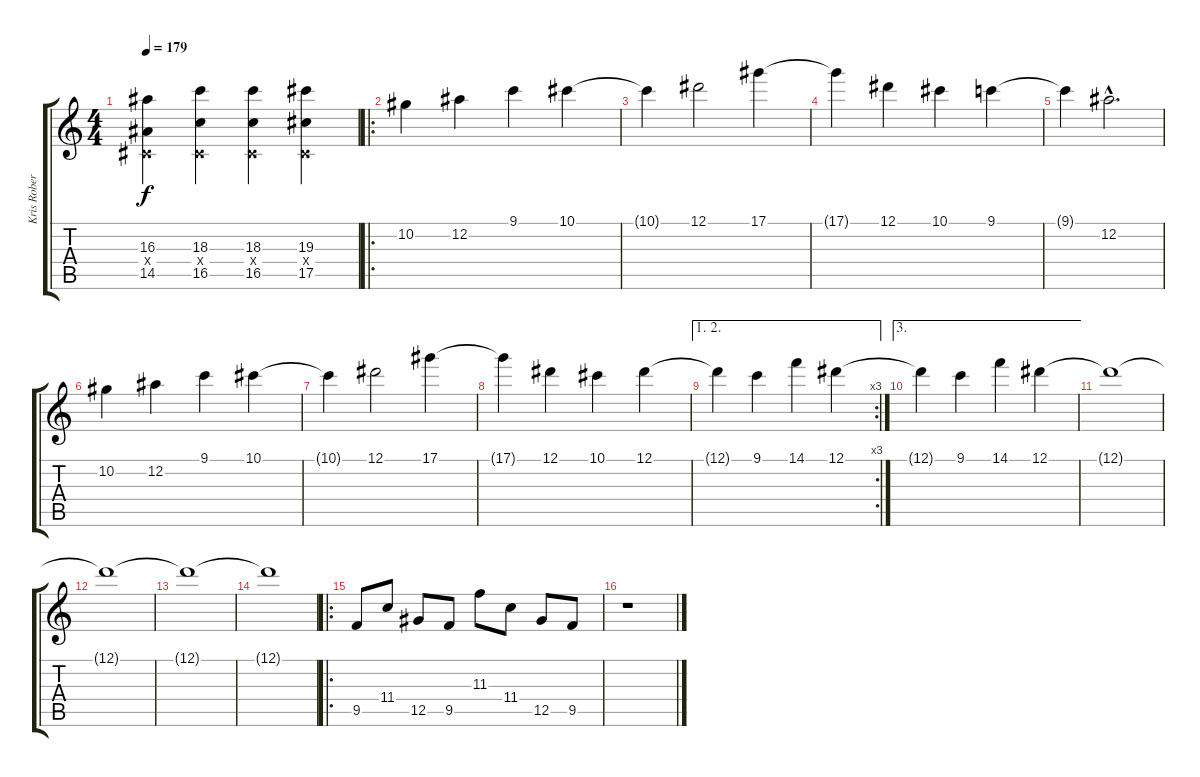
\track ("Kris Roberts" "Kris Rober") {instrument overdrivenguitar}
\staff {score tabs}
\tuning (Eb4 Bb3 Gb3 Db3 Ab2 Db2) {hide}
\ts (4 4)
\tempo 179
\clef g2
\ks c
(16.3 0.4{x} 14.5).4{dy f} (18.3 0.4{x} 16.5).4 (18.3 0.4{x} 16.5).4 (19.3 0.4{x} 17.5).4 |
\ro
10.2.4 12.2.4 9.1.4 10.1.4 |
10.1{t}.4 12.1.2 17.1.4 |
17.1{t}.4 12.1.4 10.1.4 9.1.4 |
9.1{t}.4 12.2{hac}.2{d} |
10.2.4 12.2.4 9.1.4 10.1.4 |
10.1{t}.4 12.1.2 17.1.4 |
17.1{t}.4 12.1.4 10.1.4 12.1.4 |
\ae (1 2)
\rc 3
12.1{t}.4 9.1.4 14.1.4 12.1.4 |
\ae 3
12.1{t}.4 9.1.4 14.1.4 12.1.4 |
12.1{t}.1 |
12.1{t}.1 |
12.1{t}.1 |
12.1{t}.1 |
\ro
9.5.8 11.4.8 12.5.8 9.5.8 11.3.8 11.4.8 12.5.8 9.5.8 |
r.1
